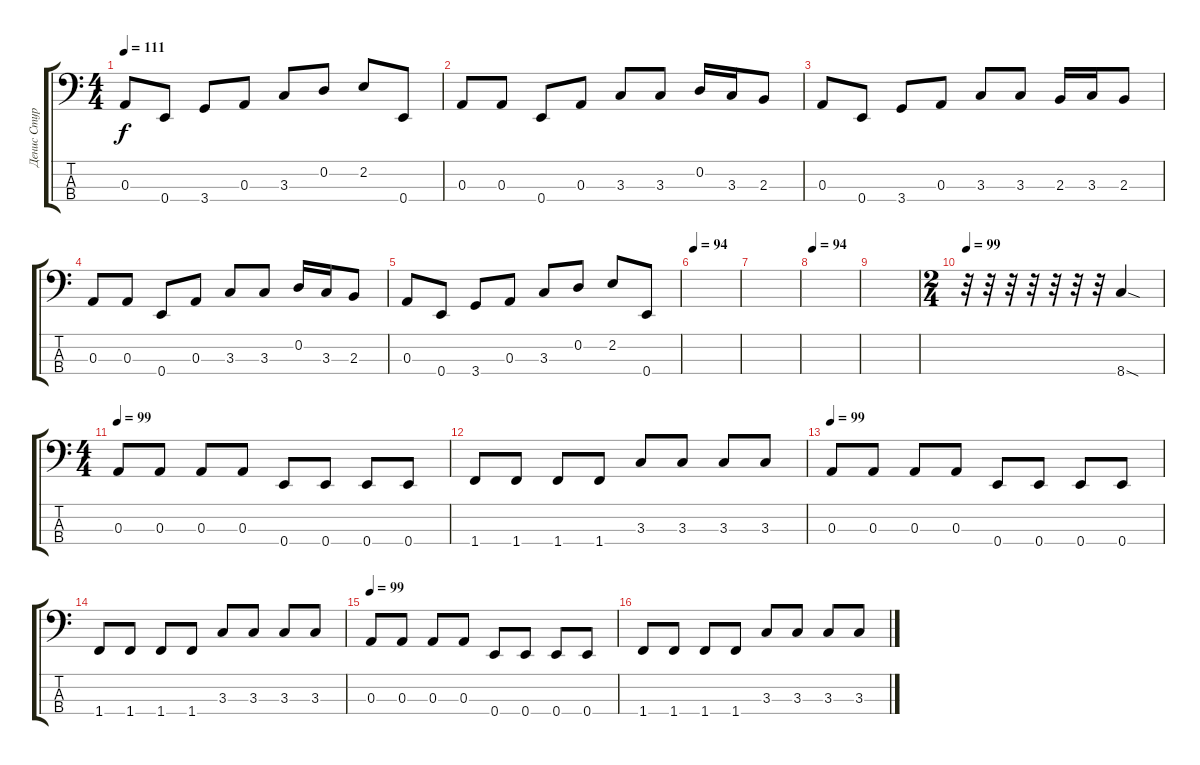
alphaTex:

\track ("Денис Стурченко" "Денис Стур") {instrument electricbassfinger}
\staff {score tabs}
\tuning (G2 D2 A1 E1) {hide}
\ts (4 4)
\tempo 111
\clef f4
\ks c
0.3.8{dy f} 0.4.8 3.4.8 0.3.8 3.3.8 0.2.8 2.2.8 0.4.8 |
0.3.8 0.3.8 0.4.8 0.3.8 3.3.8 3.3.8 0.2.16 3.3.16 2.3.8 |
0.3.8 0.4.8 3.4.8 0.3.8 3.3.8 3.3.8 2.3.16 3.3.16 2.3.8 |
0.3.8 0.3.8 0.4.8 0.3.8 3.3.8 3.3.8 0.2.16 3.3.16 2.3.8 |
0.3.8 0.4.8 3.4.8 0.3.8 3.3.8 0.2.8 2.2.8 0.4.8 |
\tempo 94
|
|
\tempo 94
|
|
\ts (2 4)
\tempo 99
r.32 r.32 r.32 r.32 r.32 r.32 r.32 8.4{sod}.4 |
\ts (4 4)
\tempo 99
0.3.8 0.3.8 0.3.8 0.3.8 0.4.8 0.4.8 0.4.8 0.4.8 |
1.4.8 1.4.8 1.4.8 1.4.8 3.3.8 3.3.8 3.3.8 3.3.8 |
\tempo 99
0.3.8 0.3.8 0.3.8 0.3.8 0.4.8 0.4.8 0.4.8 0.4.8 |
1.4.8 1.4.8 1.4.8 1.4.8 3.3.8 3.3.8 3.3.8 3.3.8 |
\tempo 99
0.3.8 0.3.8 0.3.8 0.3.8 0.4.8 0.4.8 0.4.8 0.4.8 |
1.4.8 1.4.8 1.4.8 1.4.8 3.3.8 3.3.8 3.3.8 3.3.8
